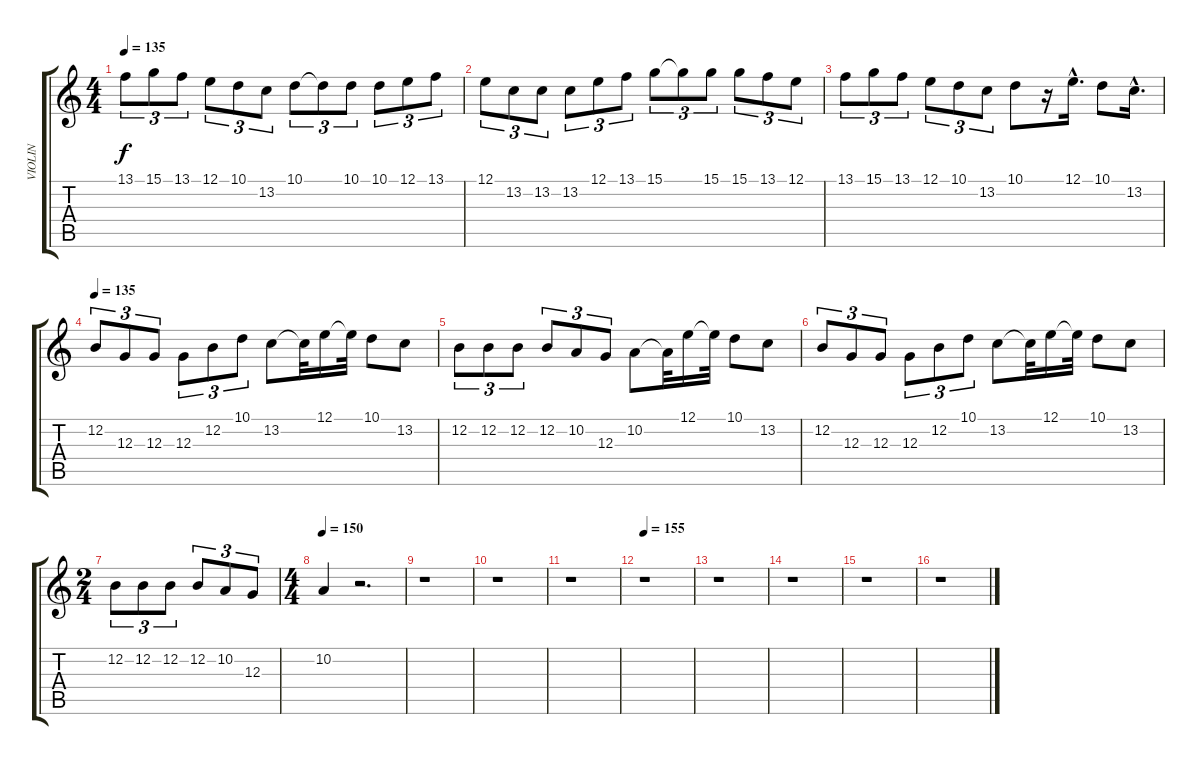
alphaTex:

\track ("VIOLIN" "VIOLIN") {instrument violin}
\staff {score tabs}
\tuning (E4 B3 G3 D3 A2 E2) {hide}
\ts (4 4)
\tempo 135
\clef g2
\ks c
13.1.8{tu (3 2) dy f} 15.1.8{tu (3 2)} 13.1.8{tu (3 2)} 12.1.8{tu (3 2)} 10.1.8{tu (3 2)} 13.2.8{tu (3 2)} 10.1.8{tu (3 2)} 10.1{t}.8{tu (3 2)} 10.1.8{tu (3 2)} 10.1.8{tu (3 2)} 12.1.8{tu (3 2)} 13.1.8{tu (3 2)} |
12.1.8{tu (3 2)} 13.2.8{tu (3 2)} 13.2.8{tu (3 2)} 13.2.8{tu (3 2)} 12.1.8{tu (3 2)} 13.1.8{tu (3 2)} 15.1.8{tu (3 2)} 15.1{t}.8{tu (3 2)} 15.1.8{tu (3 2)} 15.1.8{tu (3 2)} 13.1.8{tu (3 2)} 12.1.8{tu (3 2)} |
13.1.8{tu (3 2)} 15.1.8{tu (3 2)} 13.1.8{tu (3 2)} 12.1.8{tu (3 2)} 10.1.8{tu (3 2)} 13.2.8{tu (3 2)} 10.1.8 r.16 12.1{hac}.16{d} 10.1.8 13.2{hac}.16{d} |
\tempo 135
12.2.8{tu (3 2)} 12.3.8{tu (3 2)} 12.3.8{tu (3 2)} 12.3.8{tu (3 2)} 12.2.8{tu (3 2)} 10.1.8{tu (3 2)} 13.2.8 13.2{t}.32 12.1.16 12.1{t}.32 10.1.8 13.2.8 |
12.2.8{tu (3 2)} 12.2.8{tu (3 2)} 12.2.8{tu (3 2)} 12.2.8{tu (3 2)} 10.2.8{tu (3 2)} 12.3.8{tu (3 2)} 10.2.8 10.2{t}.32 12.1.16 12.1{t}.32 10.1.8 13.2.8 |
12.2.8{tu (3 2)} 12.3.8{tu (3 2)} 12.3.8{tu (3 2)} 12.3.8{tu (3 2)} 12.2.8{tu (3 2)} 10.1.8{tu (3 2)} 13.2.8 13.2{t}.32 12.1.16 12.1{t}.32 10.1.8 13.2.8 |
\ts (2 4)
12.2.8{tu (3 2)} 12.2.8{tu (3 2)} 12.2.8{tu (3 2)} 12.2.8{tu (3 2)} 10.2.8{tu (3 2)} 12.3.8{tu (3 2)} |
\ts (4 4)
\tempo 150
10.2.4{volume 10} r.2{d} |
r.1 |
r.1 |
r.1 |
\tempo 155
r.1 |
r.1 |
r.1 |
r.1 |
r.1
